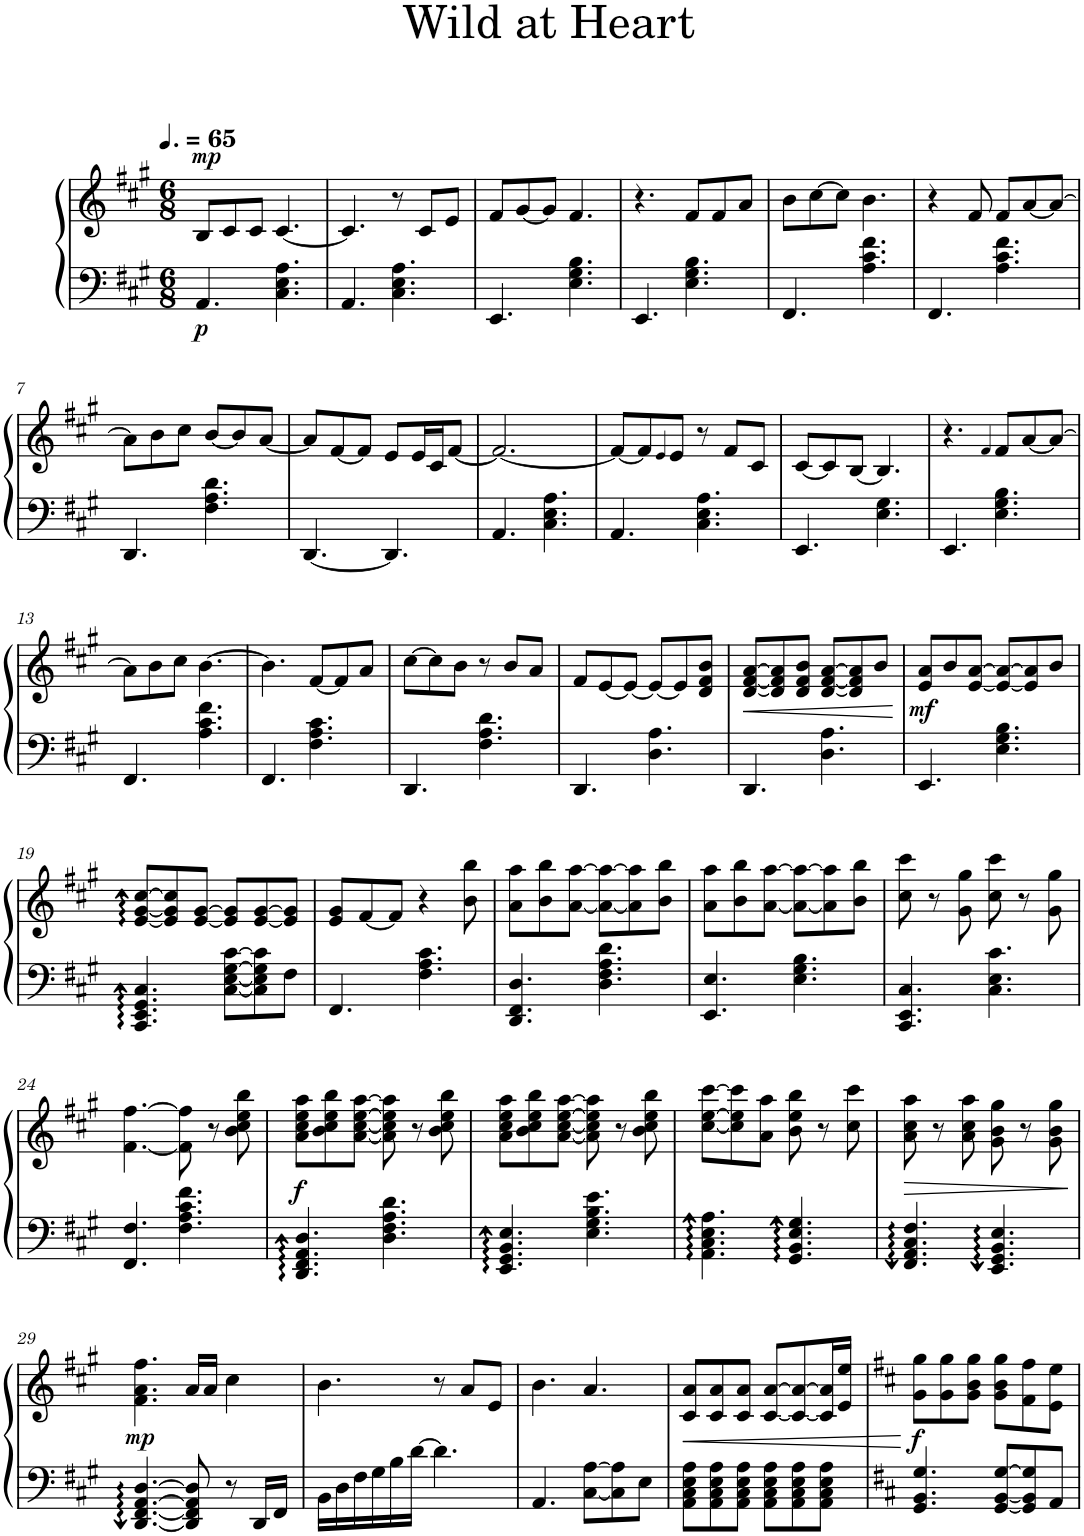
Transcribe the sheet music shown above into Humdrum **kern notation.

**kern	**kern	**dynam
*part1	*part1	*part1
*staff2	*staff1	*staff1/2
*I"Piano	*	*
*I'Pno.	*	*
*clefF4	*clefG2	*
*k[f#c#g#]	*k[f#c#g#]	*
*M6/8	*M6/8	*
*MM98	*MM98	*
=1	=1	=1
!	!	!LO:DY:b=2
!	!	!LO:DY:n=1:a
4.AA/	8B/L	p mp
.	8c#/	.
.	8c#/J	.
4.C#\ 4.E\ 4.A\	[4.c#/	.
=2	=2	=2
4.AA/	4.c#/]	.
4.C#\ 4.E\ 4.A\	8r	.
.	8c#/L	.
.	8e/J	.
=3	=3	=3
4.EE/	8f#/L	.
.	[8g#/	.
.	8g#/J]	.
4.E\ 4.G#\ 4.B\	4.f#/	.
=4	=4	=4
4.EE/	4.r	.
4.E\ 4.G#\ 4.B\	8f#/L	.
.	8f#/	.
.	8a/J	.
=5	=5	=5
4.FF#/	8b\L	.
.	[8cc#\	.
.	8cc#\J]	.
4.A\ 4.c#\ 4.f#\	4.b\	.
=6	=6	=6
4.FF#/	4r	.
.	8f#/	.
4.A\ 4.c#\ 4.f#\	8f#/L	.
.	[8a/	.
.	8a/J_	.
!!LO:LB:g=z
=7	=7	=7
4.DD/	8a\L]	.
.	8b\	.
.	8cc#\J	.
4.F#\ 4.A\ 4.d\	[8b/L	.
.	8b/]	.
.	[8a/J	.
=8	=8	=8
[4.DD/	8a/L]	.
.	[8f#/	.
.	8f#/J]	.
4.DD/]	8e/L	.
.	16e/L	.
.	16c#/J	.
.	[8f#/J	.
=9	=9	=9
4.AA/	2.f#/_	.
4.C#\ 4.E\ 4.A\	.	.
=10	=10	=10
4.AA/	8f#/L_	.
.	8f#/]	.
.	4qe/	.
.	8e/J	.
4.C#\ 4.E\ 4.A\	8r	.
.	8f#/L	.
.	8c#/J	.
=11	=11	=11
4.EE/	[8c#/L	.
.	8c#/]	.
.	[8B/J	.
4.E\ 4.G#\	4.B/]	.
=12	=12	=12
4.EE/	4.r	.
.	4qf#/	.
4.E\ 4.G#\ 4.B\	8f#/L	.
.	[8a/	.
.	8a/J_	.
!!LO:LB:g=z
=13	=13	=13
4.FF#/	8a\L]	.
.	8b\	.
.	8cc#\J	.
4.A\ 4.c#\ 4.f#\	[4.b\	.
=14	=14	=14
4.FF#/	4.b\]	.
4.F#\ 4.A\ 4.c#\	[8f#/L	.
.	8f#/]	.
.	8a/J	.
=15	=15	=15
4.DD/	[8cc#\L	.
.	8cc#\]	.
.	8b\J	.
4.F#\ 4.A\ 4.d\	8r	.
.	8b/L	.
.	8a/J	.
=16	=16	=16
4.DD/	8f#/L	.
.	[8e/	.
.	8e/J_	.
4.D\ 4.A\	8e/L_	.
.	8e/]	.
.	8d/ 8f#/ 8b/J	.
=17	=17	=17
!	!	!LO:HP:b
4.DD/	[8d/ [8f#/ [8a/L	<
.	8d/] 8f#/] 8a/]	.
.	8d/ 8f#/ 8b/J	.
4.D\ 4.A\	[8d/ [8f#/ [8a/L	.
.	8d/] 8f#/] 8a/]	.
.	8b/J	.
.	.	[
=18	=18	=18
!	!	!LO:DY:b
4.EE/	8e/ 8a/L	mf
.	8b/	.
.	[8e/ [8a/J	.
4.E\ 4.G#\ 4.B\	8e/_ 8a/_L	.
.	8e/] 8a/]	.
.	8b/J	.
!!LO:LB:g=z
=19	=19	=19
4.CC#/: 4.EE/: 4.GG#/: 4.C#/:	[8e/ [8g#/ [8cc#/L	.
.	8e/] 8g#/] 8cc#/]	.
.	[8e/ [8g#/J	.
[8C#\ [8E\ [8G#\ [8c#\L	8e/] 8g#/]L	.
8C#\] 8E\] 8G#\] 8c#\]	[8e/ [8g#/	.
8F#\J	8e/] 8g#/]J	.
=20	=20	=20
4.FF#/	8e/ 8g#/L	.
.	[8f#/	.
.	8f#/J]	.
4.F#\ 4.A\ 4.c#\	4r	.
.	8b\ 8bb\	.
=21	=21	=21
4.DD/ 4.FF#/ 4.D/	8a\ 8aa\L	.
.	8b\ 8bb\	.
.	[8a\ [8aa\J	.
4.D\ 4.F#\ 4.A\ 4.d\	8a\_ 8aa\_L	.
.	8a\] 8aa\]	.
.	8b\ 8bb\J	.
=22	=22	=22
4.EE/ 4.E/	8a\ 8aa\L	.
.	8b\ 8bb\	.
.	[8a\ [8aa\J	.
4.E\ 4.G#\ 4.B\	8a\_ 8aa\_L	.
.	8a\] 8aa\]	.
.	8b\ 8bb\J	.
=23	=23	=23
4.CC#/ 4.EE/ 4.C#/	8cc#\ 8ccc#\	.
.	8r	.
.	8g#\ 8gg#\	.
4.C#\ 4.E\ 4.c#\	8cc#\ 8ccc#\	.
.	8r	.
.	8g#\ 8gg#\	.
!!LO:LB:g=z
=24	=24	=24
4.FF#/ 4.F#/	[4.f#\ [4.ff#\	.
4.F#\ 4.A\ 4.c#\ 4.f#\	8f#\] 8ff#\]	.
.	8r	.
.	8b\ 8cc#\ 8ee\ 8bb\	.
=25	=25	=25
!	!	!LO:DY:b
4.DD/ 4.FF#/ 4.AA/ 4.D/	8a\ 8cc#\ 8ee\ 8aa\L	f
.	8b\ 8cc#\ 8ee\ 8bb\	.
.	[8a\ [8cc#\ [8ee\ [8aa\J	.
4.D\ 4.F#\ 4.A\ 4.d\	8a\] 8cc#\] 8ee\] 8aa\]	.
.	8r	.
.	8b\ 8cc#\ 8ee\ 8bb\	.
=26	=26	=26
4.EE/ 4.GG#/ 4.BB/ 4.E/	8a\ 8cc#\ 8ee\ 8aa\L	.
.	8b\ 8cc#\ 8ee\ 8bb\	.
.	[8a\ [8cc#\ [8ee\ [8aa\J	.
4.E\ 4.G#\ 4.B\ 4.e\	8a\] 8cc#\] 8ee\] 8aa\]	.
.	8r	.
.	8b\ 8cc#\ 8ee\ 8bb\	.
=27	=27	=27
4.AA\ 4.C#\ 4.E\ 4.A\	[8cc#\ [8ee\ [8ccc#\L	.
.	8cc#\] 8ee\] 8ccc#\]	.
.	8a\ 8aa\J	.
4.GG#/ 4.BB/ 4.E/ 4.G#/	8b\ 8ee\ 8bb\	.
.	8r	.
.	8cc#\ 8ccc#\	.
=28	=28	=28
!	!	!LO:HP:b
4.FF#/ 4.AA/ 4.C#/ 4.F#/	8a\ 8cc#\ 8aa\	>
.	8r	.
.	8a\ 8cc#\ 8aa\	.
4.EE/ 4.GG#/ 4.BB/ 4.E/	8g#\ 8b\ 8gg#\	.
.	8r	.
.	8g#\ 8b\ 8gg#\	.
.	.	]
!!LO:LB:g=z
=29	=29	=29
!	!	!LO:DY:b
[4.DD/ [4.FF#/ [4.AA/ [4.D/	4.f#\ 4.a\ 4.ff#\	mp
8DD/] 8FF#/] 8AA/] 8D/]	16a/LL	.
.	16a/JJ	.
8r	4cc#\	.
16DD/LL	.	.
16FF#/JJ	.	.
=30	=30	=30
16BB\LL	4.b\	.
16D\	.	.
16F#\	.	.
16G#\	.	.
16B\	.	.
[16d\JJ	.	.
4.d\]	8r	.
.	8a/L	.
.	8e/J	.
=31	=31	=31
4.AA/	4.b\	.
[8C#\ [8A\L	4.a/	.
8C#\] 8A\]	.	.
8E\J	.	.
=32	=32	=32
!	!	!LO:HP:b
8AA\ 8C#\ 8E\ 8A\L	8c#/ 8a/L	<
8AA\ 8C#\ 8E\ 8A\	8c#/ 8a/	.
8AA\ 8C#\ 8E\ 8A\J	8c#/ 8a/J	.
8AA\ 8C#\ 8E\ 8A\L	[8c#/ [8a/L	.
8AA\ 8C#\ 8E\ 8A\	8c#/_ 8a/_	.
8AA\ 8C#\ 8E\ 8A\J	16c#/] 16a/]L	.
.	16e/ 16ee/JJ	.
.	.	[
=33	=33	=33
*k[f#c#]	*k[f#c#]	*
!	!	!LO:DY:b
4.GG/ 4.BB/ 4.G/	8g\ 8gg\L	f
.	8g\ 8gg\	.
.	8g\ 8b\ 8gg\J	.
[8GG/ [8BB/ [8G/L	8g\ 8b\ 8gg\L	.
8GG/] 8BB/] 8G/]	8f#\ 8ff#\	.
8AA/J	8e\ 8ee\J	.
=	=	=
*-	*-	*-
